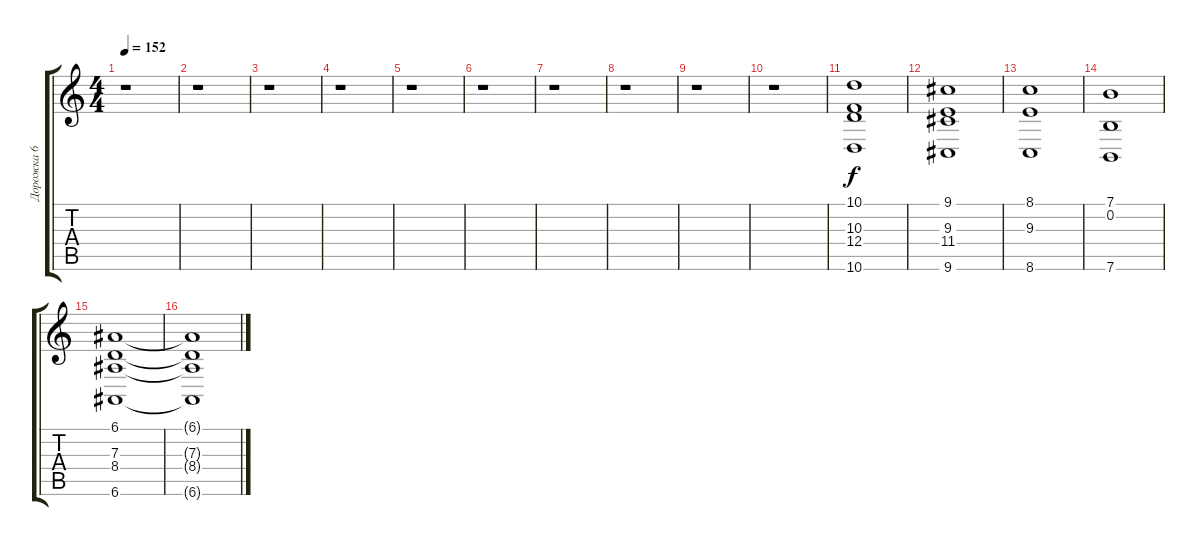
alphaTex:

\track ("Дорожка 6" "Дорожка 6") {instrument stringensemble1}
\staff {score tabs}
\tuning (E4 B3 G3 D3 A2 E2) {hide}
\ts (4 4)
\tempo 152
\clef g2
\ks c
r.1{dy f} |
r.1 |
r.1 |
r.1 |
r.1 |
r.1 |
r.1 |
r.1 |
r.1 |
r.1 |
(10.1 10.3 12.4 10.6).1 |
(9.1 9.3 11.4 9.6).1 |
(8.1 9.3 8.6).1 |
(7.1 0.2 7.6).1 |
(6.1 7.3 8.4 6.6).1 |
(6.1{t} 7.3{t} 8.4{t} 6.6{t}).1
